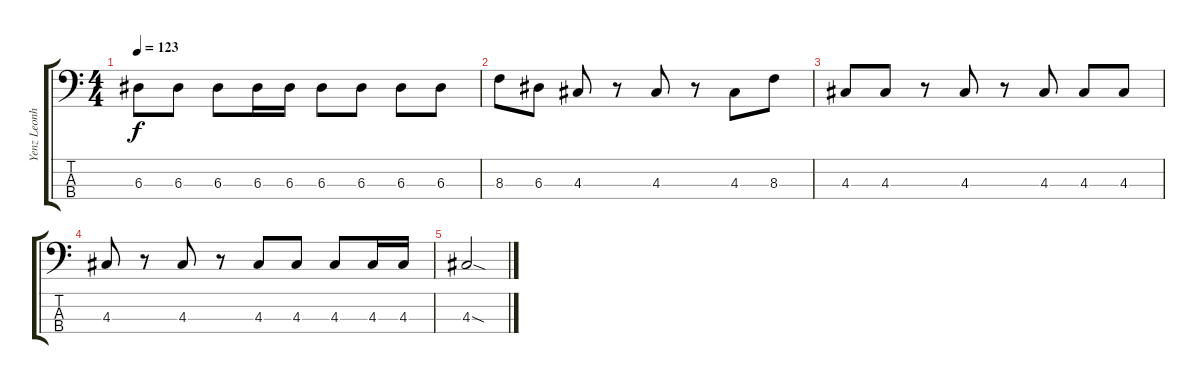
\track ("Yenz Leonhardt" "Yenz Leonh") {instrument electricbasspick}
\staff {score tabs}
\tuning (G2 D2 A1 E1) {hide}
\ts (4 4)
\tempo 123
\clef f4
\ks c
6.3{t}.8{dy f} 6.3.8 6.3.8 6.3.16 6.3.16 6.3.8 6.3.8 6.3.8 6.3.8 |
8.3.8 6.3.8 4.3.8 r.8 4.3.8 r.8 4.3.8 8.3.8 |
4.3.8 4.3.8 r.8 4.3.8 r.8 4.3.8 4.3.8 4.3.8 |
4.3.8 r.8 4.3.8 r.8 4.3.8 4.3.8 4.3.8 4.3.16 4.3.16 |
4.3{sod}.2
